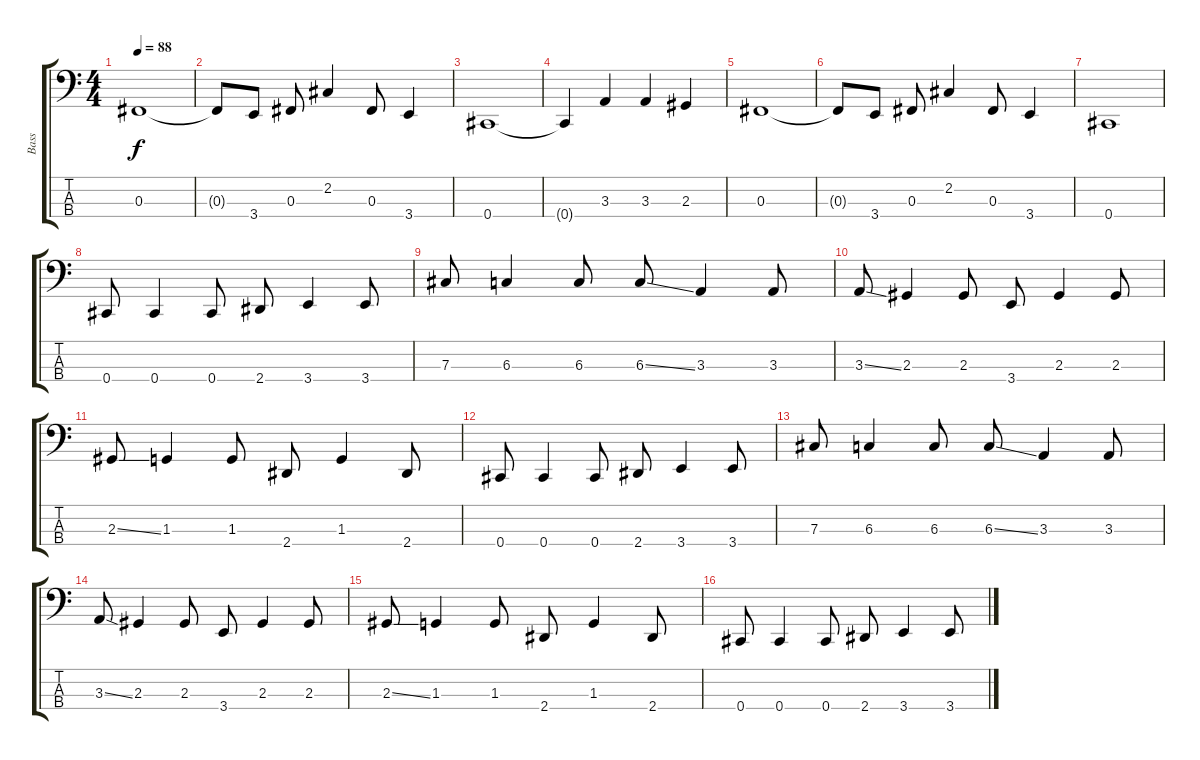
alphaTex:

\track ("Bass" "Bass") {instrument electricbassfinger}
\staff {score tabs}
\tuning (E2 B1 Gb1 Db1) {hide}
\ts (4 4)
\tempo 88
\clef f4
\ks c
0.3.1{dy f} |
0.3{t}.8 3.4.8 0.3.8 2.2.4 0.3.8 3.4.4 |
0.4.1 |
0.4{t}.4 3.3.4 3.3.4 2.3.4 |
0.3.1 |
0.3{t}.8 3.4.8 0.3.8 2.2.4 0.3.8 3.4.4 |
0.4.1 |
0.4.8 0.4.4 0.4.8 2.4.8 3.4.4 3.4.8 |
7.3.8 6.3.4 6.3.8 6.3{ss}.8 3.3.4 3.3.8 |
3.3{ss}.8 2.3.4 2.3.8 3.4.8 2.3.4 2.3.8 |
2.3{ss}.8 1.3.4 1.3.8 2.4.8 1.3.4 2.4.8 |
0.4.8 0.4.4 0.4.8 2.4.8 3.4.4 3.4.8 |
7.3.8 6.3.4 6.3.8 6.3{ss}.8 3.3.4 3.3.8 |
3.3{ss}.8 2.3.4 2.3.8 3.4.8 2.3.4 2.3.8 |
2.3{ss}.8 1.3.4 1.3.8 2.4.8 1.3.4 2.4.8 |
0.4.8 0.4.4 0.4.8 2.4.8 3.4.4 3.4.8
